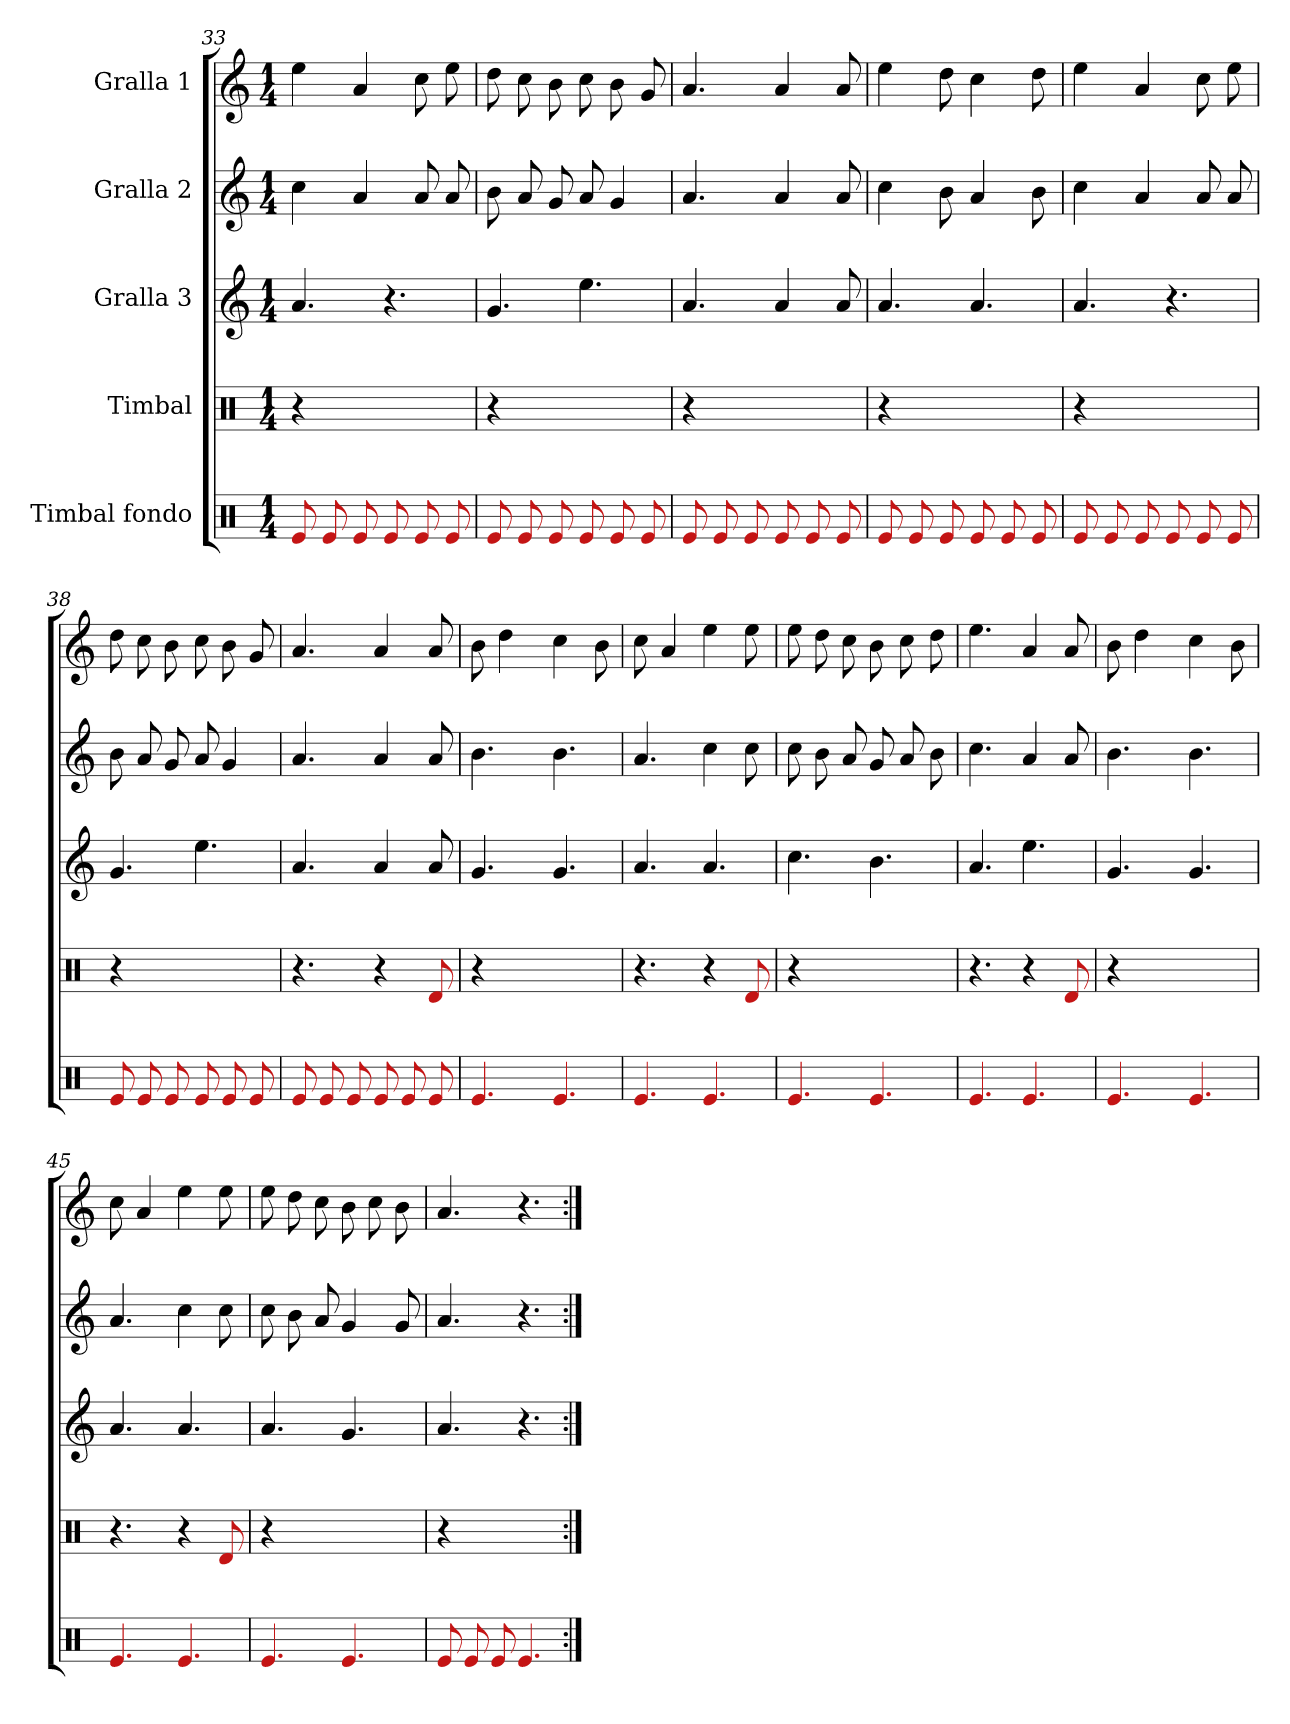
**kern	**kern	**kern	**kern	**kern
*part5	*part4	*part3	*part2	*part1
*staff5	*staff4	*staff3	*staff2	*staff1
*I"Timbal fondo	*I"Timbal	*I"Gralla 3	*I"Gralla 2	*I"Gralla 1
*clefX	*clefX	*clefG2	*clefG2	*clefG2
*k[]	*k[]	*k[]	*k[]	*k[]
*M1/4	*M1/4	*M1/4	*M1/4	*M1/4
=33	=33	=33	=33	=33
8e	4r	4.a	4cc	4ee
8e	.	.	.	.
8e	2ryy	.	4a	4a
8e	.	4.r	.	.
8e	.	.	8a	8cc
8e	.	.	8a	8ee
=34	=34	=34	=34	=34
8e	4r	4.g	8b	8dd
8e	.	.	8a	8cc
8e	2ryy	.	8g	8b
8e	.	4.ee	8a	8cc
8e	.	.	4g	8b
8e	.	.	.	8g
=35	=35	=35	=35	=35
8e	4r	4.a	4.a	4.a
8e	.	.	.	.
8e	2ryy	.	.	.
8e	.	4a	4a	4a
8e	.	.	.	.
8e	.	8a	8a	8a
=36	=36	=36	=36	=36
8e	4r	4.a	4cc	4ee
8e	.	.	.	.
8e	2ryy	.	8b	8dd
8e	.	4.a	4a	4cc
8e	.	.	.	.
8e	.	.	8b	8dd
=37	=37	=37	=37	=37
8e	4r	4.a	4cc	4ee
8e	.	.	.	.
8e	2ryy	.	4a	4a
8e	.	4.r	.	.
8e	.	.	8a	8cc
8e	.	.	8a	8ee
=38	=38	=38	=38	=38
8e	4r	4.g	8b	8dd
8e	.	.	8a	8cc
8e	2ryy	.	8g	8b
8e	.	4.ee	8a	8cc
8e	.	.	4g	8b
8e	.	.	.	8g
=39	=39	=39	=39	=39
8e	4.r	4.a	4.a	4.a
8e	.	.	.	.
8e	.	.	.	.
8e	4r	4a	4a	4a
8e	.	.	.	.
8e	8d	8a	8a	8a
=40	=40	=40	=40	=40
4.e	4r	4.g	4.b	8b
.	.	.	.	4dd
.	2ryy	.	.	.
4.e	.	4.g	4.b	4cc
.	.	.	.	8b
=41	=41	=41	=41	=41
4.e	4.r	4.a	4.a	8cc
.	.	.	.	4a
4.e	4r	4.a	4cc	4ee
.	8d	.	8cc	8ee
=42	=42	=42	=42	=42
4.e	4r	4.cc	8cc	8ee
.	.	.	8b	8dd
.	2ryy	.	8a	8cc
4.e	.	4.b	8g	8b
.	.	.	8a	8cc
.	.	.	8b	8dd
=43	=43	=43	=43	=43
4.e	4.r	4.a	4.cc	4.ee
4.e	4r	4.ee	4a	4a
.	8d	.	8a	8a
=44	=44	=44	=44	=44
4.e	4r	4.g	4.b	8b
.	.	.	.	4dd
.	2ryy	.	.	.
4.e	.	4.g	4.b	4cc
.	.	.	.	8b
=45	=45	=45	=45	=45
4.e	4.r	4.a	4.a	8cc
.	.	.	.	4a
4.e	4r	4.a	4cc	4ee
.	8d	.	8cc	8ee
=46	=46	=46	=46	=46
4.e	4r	4.a	8cc	8ee
.	.	.	8b	8dd
.	2ryy	.	8a	8cc
4.e	.	4.g	4g	8b
.	.	.	.	8cc
.	.	.	8g	8b
=47	=47	=47	=47	=47
8e	4r	4.a	4.a	4.a
8e	.	.	.	.
8e	2ryy	.	.	.
4.e	.	4.r	4.r	4.r
=:|!	=:|!	=:|!	=:|!	=:|!
*-	*-	*-	*-	*-
